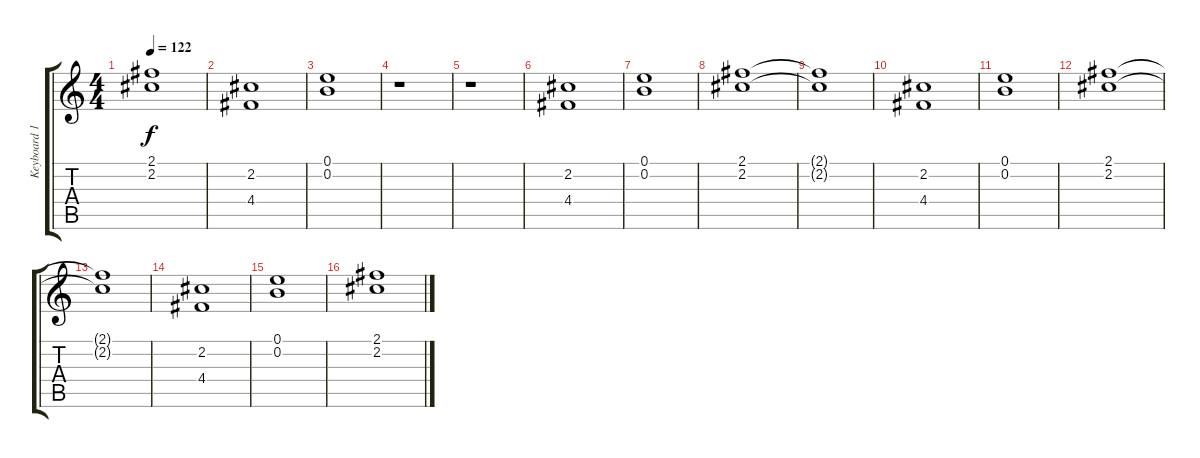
\track ("Keyboard 1" "Keyboard 1") {instrument stringensemble1}
\staff {score tabs}
\tuning (E5 B4 G4 D4 A3 E3) {hide}
\ts (4 4)
\tempo 122
\clef g2
\ks c
(2.1{t} 2.2{t}).1{dy f} |
(2.2 4.4).1 |
(0.1 0.2).1 |
r.1 |
r.1 |
(2.2 4.4).1 |
(0.1 0.2).1 |
(2.1 2.2).1 |
(2.1{t} 2.2{t}).1 |
(2.2 4.4).1 |
(0.1 0.2).1 |
(2.1 2.2).1 |
(2.1{t} 2.2{t}).1 |
(2.2 4.4).1 |
(0.1 0.2).1 |
(2.1 2.2).1
